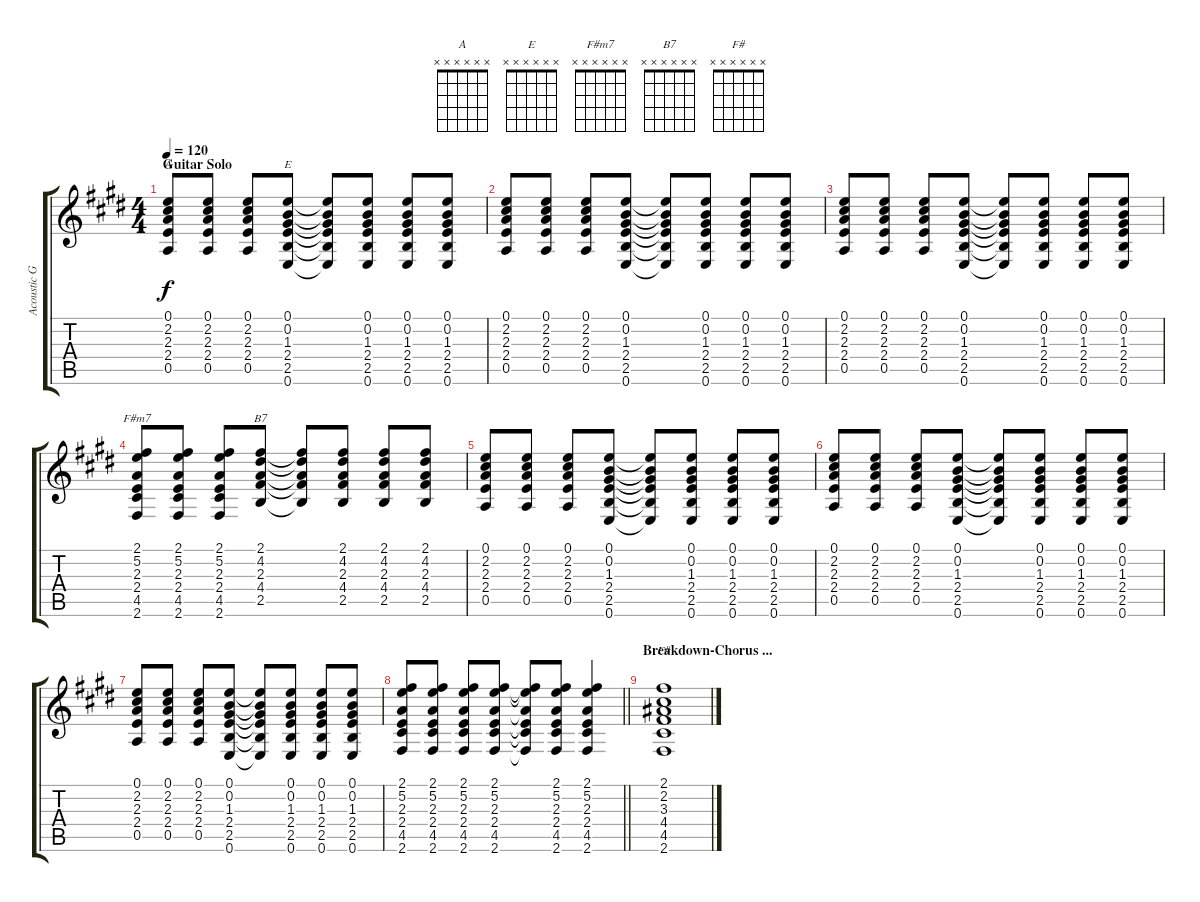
\track ("Acoustic Guitar" "Acoustic G") {instrument acousticguitarsteel}
\staff {score tabs}
\tuning (E4 B3 G3 D3 A2 E2) {hide}
\chord ("A" x x x x x x)
\chord ("E" x x x x x x)
\chord ("F#m7" x x x x x x)
\chord ("B7" x x x x x x)
\chord ("F#" x x x x x x)
\ts (4 4)
\section ("" "Guitar Solo")
\tempo 120
\clef g2
\ks e
(0.1 2.2 2.3 2.4 0.5).8{ch "A" dy f instrument acousticguitarsteel} (0.1 2.2 2.3 2.4 0.5).8 (0.1 2.2 2.3 2.4 0.5).8 (0.1 0.2 1.3 2.4 2.5 0.6).8{ch "E"} (0.1{t} 0.2{t} 1.3{t} 2.4{t} 2.5{t} 0.6{t}).8 (0.1 0.2 1.3 2.4 2.5 0.6).8 (0.1 0.2 1.3 2.4 2.5 0.6).8 (0.1 0.2 1.3 2.4 2.5 0.6).8 |
(0.1 2.2 2.3 2.4 0.5).8 (0.1 2.2 2.3 2.4 0.5).8 (0.1 2.2 2.3 2.4 0.5).8 (0.1 0.2 1.3 2.4 2.5 0.6).8 (0.1{t} 0.2{t} 1.3{t} 2.4{t} 2.5{t} 0.6{t}).8 (0.1 0.2 1.3 2.4 2.5 0.6).8 (0.1 0.2 1.3 2.4 2.5 0.6).8 (0.1 0.2 1.3 2.4 2.5 0.6).8 |
(0.1 2.2 2.3 2.4 0.5).8 (0.1 2.2 2.3 2.4 0.5).8 (0.1 2.2 2.3 2.4 0.5).8 (0.1 0.2 1.3 2.4 2.5 0.6).8 (0.1{t} 0.2{t} 1.3{t} 2.4{t} 2.5{t} 0.6{t}).8 (0.1 0.2 1.3 2.4 2.5 0.6).8 (0.1 0.2 1.3 2.4 2.5 0.6).8 (0.1 0.2 1.3 2.4 2.5 0.6).8 |
(2.1 5.2 2.3 2.4 4.5 2.6).8{ch "F#m7"} (2.1 5.2 2.3 2.4 4.5 2.6).8 (2.1 5.2 2.3 2.4 4.5 2.6).8 (2.1 4.2 2.3 4.4 2.5).8{ch "B7"} (2.1{t} 4.2{t} 2.3{t} 4.4{t} 2.5{t}).8 (2.1 4.2 2.3 4.4 2.5).8 (2.1 4.2 2.3 4.4 2.5).8 (2.1 4.2 2.3 4.4 2.5).8 |
(0.1 2.2 2.3 2.4 0.5).8 (0.1 2.2 2.3 2.4 0.5).8 (0.1 2.2 2.3 2.4 0.5).8 (0.1 0.2 1.3 2.4 2.5 0.6).8 (0.1{t} 0.2{t} 1.3{t} 2.4{t} 2.5{t} 0.6{t}).8 (0.1 0.2 1.3 2.4 2.5 0.6).8 (0.1 0.2 1.3 2.4 2.5 0.6).8 (0.1 0.2 1.3 2.4 2.5 0.6).8 |
(0.1 2.2 2.3 2.4 0.5).8 (0.1 2.2 2.3 2.4 0.5).8 (0.1 2.2 2.3 2.4 0.5).8 (0.1 0.2 1.3 2.4 2.5 0.6).8 (0.1{t} 0.2{t} 1.3{t} 2.4{t} 2.5{t} 0.6{t}).8 (0.1 0.2 1.3 2.4 2.5 0.6).8 (0.1 0.2 1.3 2.4 2.5 0.6).8 (0.1 0.2 1.3 2.4 2.5 0.6).8 |
(0.1 2.2 2.3 2.4 0.5).8 (0.1 2.2 2.3 2.4 0.5).8 (0.1 2.2 2.3 2.4 0.5).8 (0.1 0.2 1.3 2.4 2.5 0.6).8 (0.1{t} 0.2{t} 1.3{t} 2.4{t} 2.5{t} 0.6{t}).8 (0.1 0.2 1.3 2.4 2.5 0.6).8 (0.1 0.2 1.3 2.4 2.5 0.6).8 (0.1 0.2 1.3 2.4 2.5 0.6).8 |
\barLineRight lightlight
(2.1 5.2 2.3 2.4 4.5 2.6).8 (2.1 5.2 2.3 2.4 4.5 2.6).8 (2.1 5.2 2.3 2.4 4.5 2.6).8 (2.1 5.2 2.3 2.4 4.5 2.6).8 (2.1{t} 5.2{t} 2.3{t} 2.4{t} 4.5{t} 2.6{t}).8 (2.1 5.2 2.3 2.4 4.5 2.6).8 (2.1 5.2 2.3 2.4 4.5 2.6).4 |
\section ("" "Breakdown-Chorus ...")
(2.1 2.2 3.3 4.4 4.5 2.6).1{ch "F#"}
